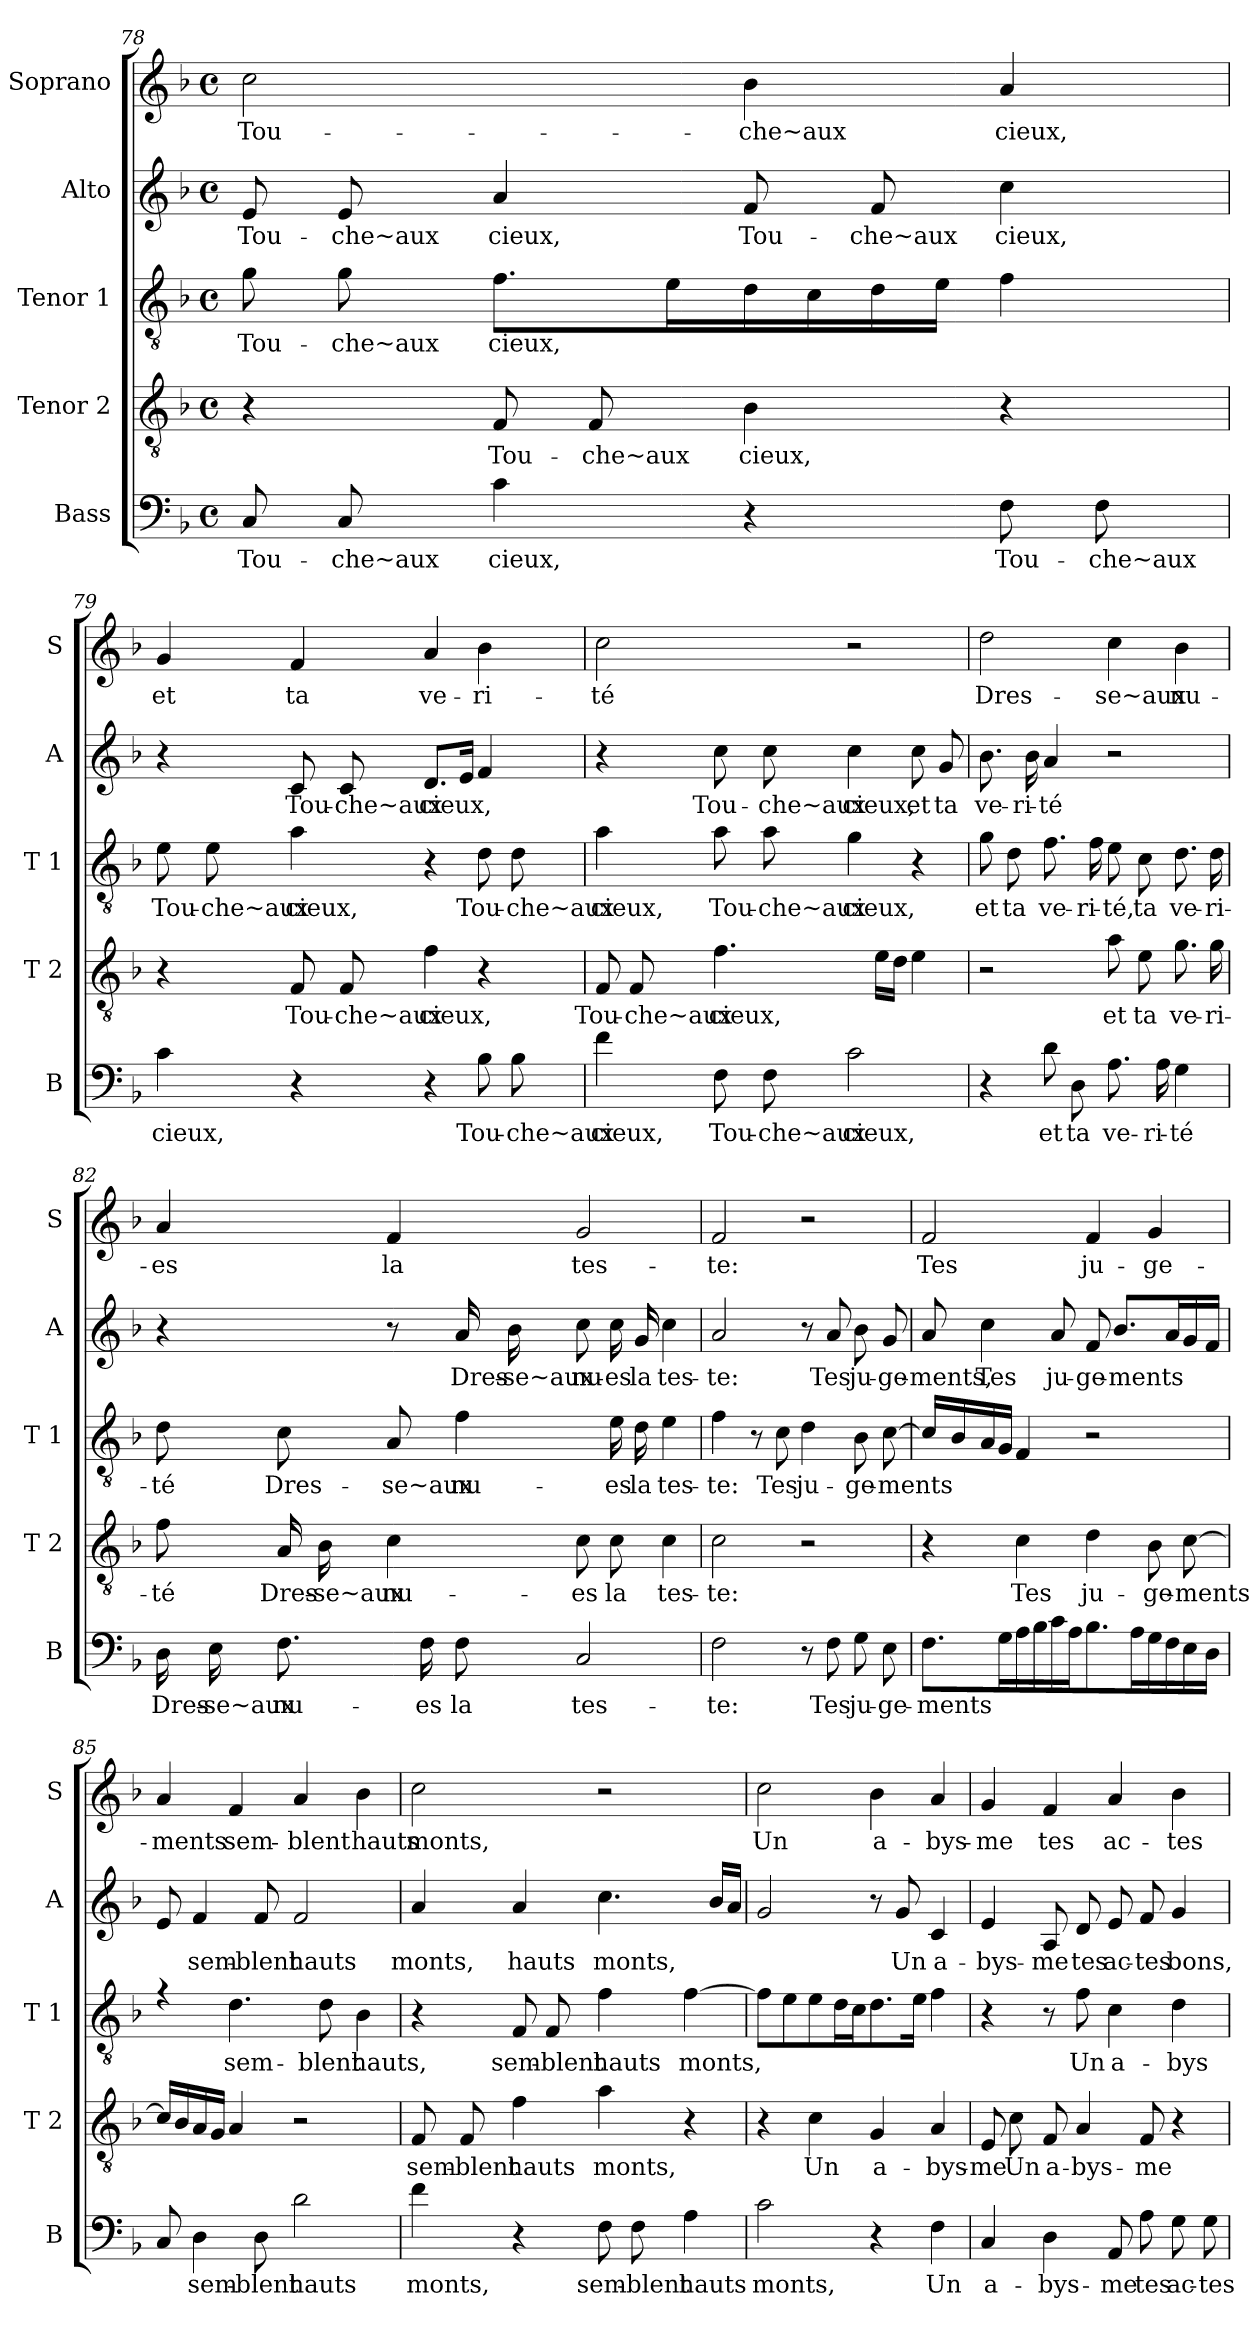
**kern	**text	**kern	**text	**kern	**text	**kern	**text	**kern	**text
*part5	*part5	*part4	*part4	*part3	*part3	*part2	*part2	*part1	*part1
*staff5	*staff5	*staff4	*staff4	*staff3	*staff3	*staff2	*staff2	*staff1	*staff1
*I"Bass	*	*I"Tenor 2	*	*I"Tenor 1	*	*I"Alto	*	*I"Soprano	*
*I'B	*	*I'T 2	*	*I'T 1	*	*I'A	*	*I'S	*
*clefF4	*	*clefGv2	*	*clefGv2	*	*clefG2	*	*clefG2	*
*k[b-]	*	*k[b-]	*	*k[b-]	*	*k[b-]	*	*k[b-]	*
*F:	*	*F:	*	*F:	*	*F:	*	*F:	*
*M4/4	*	*M4/4	*	*M4/4	*	*M4/4	*	*M4/4	*
*met(c)	*	*met(c)	*	*met(c)	*	*met(c)	*	*met(c)	*
=78	=78	=78	=78	=78	=78	=78	=78	=78	=78
!	!LO:LY:b	!	!	!	!LO:LY:b	!	!LO:LY:b	!	!LO:LY:b
8C/	Tou-	4r	.	8g\	Tou-	8e/	Tou-	2cc\	Tou-
!	!LO:LY:b	!	!	!	!LO:LY:b	!	!LO:LY:b	!	!
8C/	-che~aux	.	.	8g\	-che~aux	8e/	-che~aux	.	.
!	!LO:LY:b	!	!LO:LY:b	!	!LO:LY:b	!	!LO:LY:b	!	!
4c\	cieux,	8F/	Tou-	8.f\L	cieux,	4a/	cieux,	.	.
!	!	!	!LO:LY:b	!	!	!	!	!	!
.	.	8F/	-che~aux	.	.	.	.	.	.
.	.	.	.	16e\L	.	.	.	.	.
!	!	!	!LO:LY:b	!	!	!	!LO:LY:b	!	!LO:LY:b
4r	.	4B-\	cieux,	16d\	.	8f/	Tou-	4b-\	-che~aux
.	.	.	.	16c\	.	.	.	.	.
!	!	!	!	!	!	!	!LO:LY:b	!	!
.	.	.	.	16d\	.	8f/	-che~aux	.	.
.	.	.	.	16e\JJ	.	.	.	.	.
!	!LO:LY:b	!	!	!	!	!	!LO:LY:b	!	!LO:LY:b
8F\	Tou-	4r	.	4f\	.	4cc\	cieux,	4a/	cieux,
!	!LO:LY:b	!	!	!	!	!	!	!	!
8F\	-che~aux	.	.	.	.	.	.	.	.
!!LO:PB:g=z
=79	=79	=79	=79	=79	=79	=79	=79	=79	=79
!	!LO:LY:b	!	!	!	!LO:LY:b	!	!	!	!LO:LY:b
4c\	cieux,	4r	.	8e\	Tou-	4r	.	4g/	et
!	!	!	!	!	!LO:LY:b	!	!	!	!
.	.	.	.	8e\	-che~aux	.	.	.	.
!	!	!	!LO:LY:b	!	!LO:LY:b	!	!LO:LY:b	!	!LO:LY:b
4r	.	8F/	Tou-	4a\	cieux,	8c/	Tou-	4f/	ta
!	!	!	!LO:LY:b	!	!	!	!LO:LY:b	!	!
.	.	8F/	-che~aux	.	.	8c/	-che~aux	.	.
!	!	!	!LO:LY:b	!	!	!	!LO:LY:b	!	!LO:LY:b
4r	.	4f\	cieux,	4r	.	8.d/L	cieux,	4a/	ve-
.	.	.	.	.	.	16e/Jk	.	.	.
!	!LO:LY:b	!	!	!	!LO:LY:b	!	!	!	!LO:LY:b
8B-\	Tou-	4r	.	8d\	Tou-	4f/	.	4b-\	-ri-
!	!LO:LY:b	!	!	!	!LO:LY:b	!	!	!	!
8B-\	-che~aux	.	.	8d\	-che~aux	.	.	.	.
=80	=80	=80	=80	=80	=80	=80	=80	=80	=80
!	!LO:LY:b	!	!LO:LY:b	!	!LO:LY:b	!	!	!	!LO:LY:b
4f\	cieux,	8F/	Tou-	4a\	cieux,	4r	.	2cc\	-té
!	!	!	!LO:LY:b	!	!	!	!	!	!
.	.	8F/	-che~aux	.	.	.	.	.	.
!	!LO:LY:b	!	!LO:LY:b	!	!LO:LY:b	!	!LO:LY:b	!	!
8F\	Tou-	4.f\	cieux,	8a\	Tou-	8cc\	Tou-	.	.
!	!LO:LY:b	!	!	!	!LO:LY:b	!	!LO:LY:b	!	!
8F\	-che~aux	.	.	8a\	-che~aux	8cc\	-che~aux	.	.
!	!LO:LY:b	!	!	!	!LO:LY:b	!	!LO:LY:b	!	!
2c\	cieux,	.	.	4g\	cieux,	4cc\	cieux,	2r	.
.	.	16e\LL	.	.	.	.	.	.	.
.	.	16d\JJ	.	.	.	.	.	.	.
!	!	!	!	!	!	!	!LO:LY:b	!	!
.	.	4e\	.	4r	.	8cc\	et	.	.
!	!	!	!	!	!	!	!LO:LY:b	!	!
.	.	.	.	.	.	8g/	ta	.	.
=81	=81	=81	=81	=81	=81	=81	=81	=81	=81
!	!	!	!	!	!LO:LY:b	!	!LO:LY:b	!	!LO:LY:b
4r	.	2r	.	8g\	et	8.b-\	ve-	2dd\	Dres-
!	!	!	!	!	!LO:LY:b	!	!	!	!
.	.	.	.	8d\	ta	.	.	.	.
!	!	!	!	!	!	!	!LO:LY:b	!	!
.	.	.	.	.	.	16b-\	-ri-	.	.
!	!LO:LY:b	!	!	!	!LO:LY:b	!	!LO:LY:b	!	!
8d\	et	.	.	8.f\	ve-	4a/	-té	.	.
!	!LO:LY:b	!	!	!	!	!	!	!	!
8D\	ta	.	.	.	.	.	.	.	.
!	!	!	!	!	!LO:LY:b	!	!	!	!
.	.	.	.	16f\	-ri-	.	.	.	.
!	!LO:LY:b	!	!LO:LY:b	!	!LO:LY:b	!	!	!	!LO:LY:b
8.A\	ve-	8a\	et	8e\	-té,	2r	.	4cc\	-se~aux
!	!	!	!LO:LY:b	!	!LO:LY:b	!	!	!	!
.	.	8e\	ta	8c\	ta	.	.	.	.
!	!LO:LY:b	!	!	!	!	!	!	!	!
16A\	-ri-	.	.	.	.	.	.	.	.
!	!LO:LY:b	!	!LO:LY:b	!	!LO:LY:b	!	!	!	!LO:LY:b
4G\	-té	8.g\	ve-	8.d\	ve-	.	.	4b-\	nu-
!	!	!	!LO:LY:b	!	!LO:LY:b	!	!	!	!
.	.	16g\	-ri-	16d\	-ri-	.	.	.	.
!!LO:LB:g=z
=82	=82	=82	=82	=82	=82	=82	=82	=82	=82
!	!LO:LY:b	!	!LO:LY:b	!	!LO:LY:b	!	!	!	!LO:LY:b
16D\	Dres-	8f\	-té	8d\	-té	4r	.	4a/	-es
!	!LO:LY:b	!	!	!	!	!	!	!	!
16E\	-se~aux	.	.	.	.	.	.	.	.
!	!LO:LY:b	!	!LO:LY:b	!	!LO:LY:b	!	!	!	!
8.F\	nu-	16A/	Dres-	8c\	Dres-	.	.	.	.
!	!	!	!LO:LY:b	!	!	!	!	!	!
.	.	16B-\	-se~aux	.	.	.	.	.	.
!	!	!	!LO:LY:b	!	!LO:LY:b	!	!	!	!LO:LY:b
.	.	4c\	nu-	8A/	-se~aux	8r	.	4f/	la
!	!LO:LY:b	!	!	!	!	!	!	!	!
16F\	-es	.	.	.	.	.	.	.	.
!	!LO:LY:b	!	!	!	!LO:LY:b	!	!LO:LY:b	!	!
8F\	la	.	.	4f\	nu-	16a/	Dres-	.	.
!	!	!	!	!	!	!	!LO:LY:b	!	!
.	.	.	.	.	.	16b-\	-se~aux	.	.
!	!LO:LY:b	!	!LO:LY:b	!	!	!	!LO:LY:b	!	!LO:LY:b
2C/	tes-	8c\	-es	.	.	8cc\	nu-	2g/	tes-
!	!	!	!LO:LY:b	!	!LO:LY:b	!	!LO:LY:b	!	!
.	.	8c\	la	16e\	-es	16cc\	-es	.	.
!	!	!	!	!	!LO:LY:b	!	!LO:LY:b	!	!
.	.	.	.	16d\	la	16g/	la	.	.
!	!	!	!LO:LY:b	!	!LO:LY:b	!	!LO:LY:b	!	!
.	.	4c\	tes-	4e\	tes-	4cc\	tes-	.	.
=83	=83	=83	=83	=83	=83	=83	=83	=83	=83
!	!LO:LY:b	!	!LO:LY:b	!	!LO:LY:b	!	!LO:LY:b	!	!LO:LY:b
2F\	-te:	2c\	-te:	4f\	-te:	2a/	-te:	2f/	-te:
.	.	.	.	8r	.	.	.	.	.
!	!	!	!	!	!LO:LY:b	!	!	!	!
.	.	.	.	8c\	Tes	.	.	.	.
!	!	!	!	!	!LO:LY:b	!	!	!	!
8r	.	2r	.	4d\	ju-	8r	.	2r	.
!	!LO:LY:b	!	!	!	!	!	!LO:LY:b	!	!
8F\	Tes	.	.	.	.	8a/	Tes	.	.
!	!LO:LY:b	!	!	!	!LO:LY:b	!	!LO:LY:b	!	!
8G\	ju-	.	.	8B-\	-ge-	8b-\	ju-	.	.
!	!LO:LY:b	!	!	!	!LO:LY:b	!	!LO:LY:b	!	!
8E\	-ge-	.	.	[8c\	-ments	8g/	-ge-	.	.
!!LO:LB:g=z
=84	=84	=84	=84	=84	=84	=84	=84	=84	=84
!	!LO:LY:b	!	!	!	!	!	!LO:LY:b	!	!LO:LY:b
8.F\L	-ments	4r	.	16c/LL]	.	8a/	-ments,	2f/	Tes
.	.	.	.	16B-/	.	.	.	.	.
!	!	!	!	!	!	!	!LO:LY:b	!	!
.	.	.	.	16A/	.	4cc\	Tes	.	.
16G\L	.	.	.	16G/JJ	.	.	.	.	.
!	!	!	!LO:LY:b	!	!	!	!	!	!
16A\	.	4c\	Tes	4F/	.	.	.	.	.
16B-\	.	.	.	.	.	.	.	.	.
!	!	!	!	!	!	!	!LO:LY:b	!	!
16c\	.	.	.	.	.	8a/	ju-	.	.
16A\J	.	.	.	.	.	.	.	.	.
!	!	!	!LO:LY:b	!	!	!	!LO:LY:b	!	!LO:LY:b
8.B-\	.	4d\	ju-	2r	.	8f/	-ge-	4f/	ju-
!	!	!	!	!	!	!	!LO:LY:b	!	!
.	.	.	.	.	.	8.b-/L	-ments	.	.
16A\L	.	.	.	.	.	.	.	.	.
!	!	!	!LO:LY:b	!	!	!	!	!	!LO:LY:b
16G\	.	8B-\	-ge-	.	.	.	.	4g/	-ge-
16F\	.	.	.	.	.	16a/L	.	.	.
!	!	!	!LO:LY:b	!	!	!	!	!	!
16E\	.	[8c\	-ments	.	.	16g/	.	.	.
16D\JJ	.	.	.	.	.	16f/JJ	.	.	.
=85	=85	=85	=85	=85	=85	=85	=85	=85	=85
!	!	!	!	!	!	!	!	!	!LO:LY:b
8C/	.	16c/LL]	.	4rf	.	8e/	.	4a/	-ments
.	.	16B-/	.	.	.	.	.	.	.
!	!LO:LY:b	!	!	!	!	!	!LO:LY:b	!	!
4D\	sem-	16A/	.	.	.	4f/	sem-	.	.
.	.	16G/JJ	.	.	.	.	.	.	.
!	!	!	!	!	!LO:LY:b	!	!	!	!LO:LY:b
.	.	4A/	.	4.d\	sem-	.	.	4f/	sem-
!	!LO:LY:b	!	!	!	!	!	!LO:LY:b	!	!
8D\	-blent	.	.	.	.	8f/	-blent	.	.
!	!LO:LY:b	!	!	!	!	!	!LO:LY:b	!	!LO:LY:b
2d\	hauts	2r	.	.	.	2f/	hauts	4a/	-blent
!	!	!	!	!	!LO:LY:b	!	!	!	!
.	.	.	.	8d\	-blent	.	.	.	.
!	!	!	!	!	!LO:LY:b	!	!	!	!LO:LY:b
.	.	.	.	4B-\	hauts,	.	.	4b-\	hauts
=86	=86	=86	=86	=86	=86	=86	=86	=86	=86
!	!LO:LY:b	!	!LO:LY:b	!	!	!	!LO:LY:b	!	!LO:LY:b
4f\	monts,	8F/	sem-	4r	.	4a/	monts,	2cc\	monts,
!	!	!	!LO:LY:b	!	!	!	!	!	!
.	.	8F/	-blent	.	.	.	.	.	.
!	!	!	!LO:LY:b	!	!LO:LY:b	!	!LO:LY:b	!	!
4r	.	4f\	hauts	8F/	sem-	4a/	hauts	.	.
!	!	!	!	!	!LO:LY:b	!	!	!	!
.	.	.	.	8F/	-blent	.	.	.	.
!	!LO:LY:b	!	!LO:LY:b	!	!LO:LY:b	!	!LO:LY:b	!	!
8F\	sem-	4a\	monts,	4f\	hauts	4.cc\	monts,	2r	.
!	!LO:LY:b	!	!	!	!	!	!	!	!
8F\	-blent	.	.	.	.	.	.	.	.
!	!LO:LY:b	!	!	!	!LO:LY:b	!	!	!	!
4A\	hauts	4r	.	[4f\	monts,	.	.	.	.
.	.	.	.	.	.	16b-/LL	.	.	.
.	.	.	.	.	.	16a/JJ	.	.	.
!!LO:PB:g=z
=87	=87	=87	=87	=87	=87	=87	=87	=87	=87
!	!LO:LY:b	!	!	!	!	!	!	!	!LO:LY:b
2c\	monts,	4r	.	8f\L]	.	2g/	.	2cc\	Un
.	.	.	.	8e\	.	.	.	.	.
!	!	!	!LO:LY:b	!	!	!	!	!	!
.	.	4c\	Un	8e\	.	.	.	.	.
.	.	.	.	16d\L	.	.	.	.	.
.	.	.	.	16c\J	.	.	.	.	.
!	!	!	!LO:LY:b	!	!	!	!	!	!LO:LY:b
4r	.	4G/	a-	8.d\	.	8r	.	4b-\	a-
!	!	!	!	!	!	!	!LO:LY:b	!	!
.	.	.	.	.	.	8g/	Un	.	.
.	.	.	.	16e\Jk	.	.	.	.	.
!	!LO:LY:b	!	!LO:LY:b	!	!	!	!LO:LY:b	!	!LO:LY:b
4F\	Un	4A/	-bys-	4f\	.	4c/	a-	4a/	-bys-
=88	=88	=88	=88	=88	=88	=88	=88	=88	=88
!	!LO:LY:b	!	!LO:LY:b	!	!	!	!LO:LY:b	!	!LO:LY:b
4C/	a-	8E/	-me	4r	.	4e/	-bys-	4g/	-me
!	!	!	!LO:LY:b	!	!	!	!	!	!
.	.	8c\	Un	.	.	.	.	.	.
!	!LO:LY:b	!	!LO:LY:b	!	!	!	!LO:LY:b	!	!LO:LY:b
4D\	-bys-	8F/	a-	8r	.	8A/	-me	4f/	tes
!	!	!	!LO:LY:b	!	!LO:LY:b	!	!LO:LY:b	!	!
.	.	4A/	-bys-	8f\	Un	8d/	tes	.	.
!	!LO:LY:b	!	!	!	!LO:LY:b	!	!LO:LY:b	!	!LO:LY:b
8AA/	-me	.	.	4c\	a-	8e/	ac-	4a/	ac-
!	!LO:LY:b	!	!LO:LY:b	!	!	!	!LO:LY:b	!	!
8A\	tes	8F/	-me	.	.	8f/	-tes	.	.
!	!LO:LY:b	!	!	!	!LO:LY:b	!	!LO:LY:b	!	!LO:LY:b
8G\	ac-	4r	.	4d\	-bys-	4g/	bons,	4b-\	-tes
!	!LO:LY:b	!	!	!	!	!	!	!	!
8G\	-tes	.	.	.	.	.	.	.	.
=	=	=	=	=	=	=	=	=	=
*-	*-	*-	*-	*-	*-	*-	*-	*-	*-
